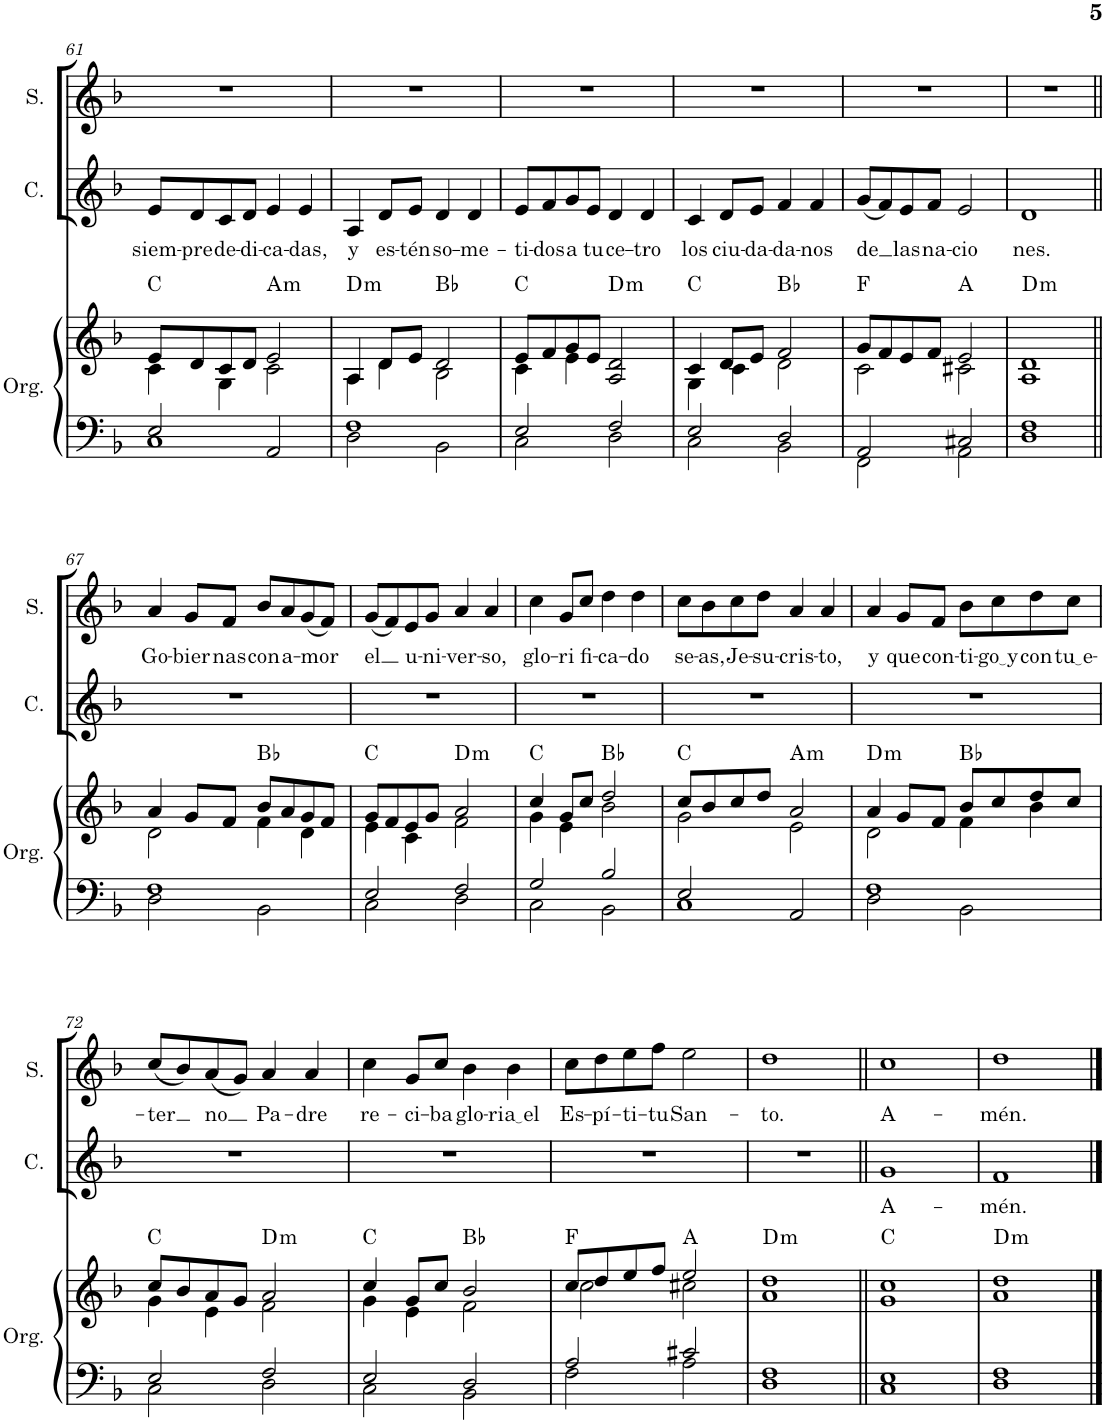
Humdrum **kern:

**kern	**kern	**harte	**kern	**text	**kern	**text
*part3	*part3	*part3	*part2	*part2	*part1	*part1
*staff4	*staff3	*	*staff2	*staff2	*staff1	*staff1
*I"Órgano	*	*	*I"Contralto	*	*I"Soprano	*
*	*	*	*I'C.	*	*I'S.	*
!!LO:PB:g=z
*clefF4	*clefG2	*	*clefG2	*	*clefG2	*
*k[b-]	*k[b-]	*	*k[b-]	*	*k[b-]	*
*M4/4	*M4/4	*	*M4/4	*	*M4/4	*
=61	=61	=61	=61	=61	=61	=61
*^	*^	*	*	*	*	*
!	!	!	!	!	!	!LO:LY:b	!	!
2E/	1C	8e/L	4c\	C:maj	8e/L	siem-	1r	.
!	!	!	!	!	!	!LO:LY:b	!	!
.	.	8d/	.	.	8d/	-pre	.	.
!	!	!	!	!	!	!LO:LY:b	!	!
.	.	8c/	4G\	.	8c/	de-	.	.
!	!	!	!	!	!	!LO:LY:b	!	!
.	.	8d/J	.	.	8d/J	-di-	.	.
!	!	!	!	!LO:H:kt=m	!	!LO:LY:b	!	!
2AA/	.	2e/	2c\	A:min	4e/	-ca-	.	.
!	!	!	!	!	!	!LO:LY:b	!	!
.	.	.	.	.	4e/	-das,	.	.
=62	=62	=62	=62	=62	=62	=62	=62	=62
!	!	!	!	!LO:H:kt=m	!	!LO:LY:b	!	!
1F	2D\	4A/	4A\	D:min	4A/	y	1r	.
!	!	!	!	!	!	!LO:LY:b	!	!
.	.	8d/L	4d\	.	8d/L	es-	.	.
!	!	!	!	!	!	!LO:LY:b	!	!
.	.	8e/J	.	.	8e/J	-tén	.	.
!	!	!	!	!	!	!LO:LY:b	!	!
.	2BB-\	2d/	2B-\	Bb:maj	4d/	so-	.	.
!	!	!	!	!	!	!LO:LY:b	!	!
.	.	.	.	.	4d/	-me-	.	.
=63	=63	=63	=63	=63	=63	=63	=63	=63
!	!	!	!	!	!	!LO:LY:b	!	!
2E/	2C\	8e/L	4c\	C:maj	8e/L	-ti-	1r	.
!	!	!	!	!	!	!LO:LY:b	!	!
.	.	8f/	.	.	8f/	-dos	.	.
!	!	!	!	!	!	!LO:LY:b	!	!
.	.	8g/	4e\	.	8g/	a	.	.
!	!	!	!	!	!	!LO:LY:b	!	!
.	.	8e/J	.	.	8e/J	tu	.	.
!	!	!	!	!LO:H:kt=m	!	!LO:LY:b	!	!
2F/	2D\	2A/ 2d/	2ryy	D:min	4d/	ce-	.	.
!	!	!	!	!	!	!LO:LY:b	!	!
.	.	.	.	.	4d/	-tro	.	.
=64	=64	=64	=64	=64	=64	=64	=64	=64
!	!	!	!	!	!	!LO:LY:b	!	!
2E/	2C\	4c/	4G\	C:maj	4c/	los	1r	.
!	!	!	!	!	!	!LO:LY:b	!	!
.	.	8d/L	4c\	.	8d/L	ciu-	.	.
!	!	!	!	!	!	!LO:LY:b	!	!
.	.	8e/J	.	.	8e/J	-da-	.	.
!	!	!	!	!	!	!LO:LY:b	!	!
2D/	2BB-\	2f/	2d\	Bb:maj	4f/	-da-	.	.
!	!	!	!	!	!	!LO:LY:b	!	!
.	.	.	.	.	4f/	-nos	.	.
=65	=65	=65	=65	=65	=65	=65	=65	=65
!	!	!	!	!	!	!LO:LY:b	!	!
2AA/	2FF\	8g/L	2c\	F:maj	(8g/L	de	1r	.
.	.	8f/	.	.	8f/)	.	.	.
!	!	!	!	!	!	!LO:LY:b	!	!
.	.	8e/	.	.	8e/	las	.	.
!	!	!	!	!	!	!LO:LY:b	!	!
.	.	8f/J	.	.	8f/J	na-	.	.
!	!	!	!	!	!	!LO:LY:b	!	!
2C#X/	2AA\	2e/	2c#X\	A:maj	2e/	-cio	.	.
=66	=66	=66	=66	=66	=66	=66	=66	=66
!	!	!	!	!LO:H:kt=m	!	!LO:LY:b	!	!
1F	1D	1d	1A	D:min	1d	-nes.	1r	.
!!LO:LB:g=z
=67||	=67||	=67||	=67||	=67||	=67||	=67||	=67||	=67||
!	!	!	!	!	!	!	!	!LO:LY:b
1F	2D\	4a/	2d\	.	1r	.	4a/	Go-
!	!	!	!	!	!	!	!	!LO:LY:b
.	.	8g/L	.	.	.	.	8g/L	-bier
!	!	!	!	!	!	!	!	!LO:LY:b
.	.	8f/J	.	.	.	.	8f/J	-nas
!	!	!	!	!	!	!	!	!LO:LY:b
.	2BB-\	8b-/L	4f\	Bb:maj	.	.	8b-/L	con
!	!	!	!	!	!	!	!	!LO:LY:b
.	.	8a/	.	.	.	.	8a/	a-
!	!	!	!	!	!	!	!	!LO:LY:b
.	.	8g/	4d\	.	.	.	(8g/	-mor
.	.	8f/J	.	.	.	.	8f/J)	.
=68	=68	=68	=68	=68	=68	=68	=68	=68
!	!	!	!	!	!	!	!	!LO:LY:b
2E/	2C\	8g/L	4e\	C:maj	1r	.	(8g/L	el
.	.	8f/	.	.	.	.	8f/)	.
!	!	!	!	!	!	!	!	!LO:LY:b
.	.	8e/	4c\	.	.	.	8e/	u-
!	!	!	!	!	!	!	!	!LO:LY:b
.	.	8g/J	.	.	.	.	8g/J	-ni-
!	!	!	!	!LO:H:kt=m	!	!	!	!LO:LY:b
2F/	2D\	2a/	2f\	D:min	.	.	4a/	-ver-
!	!	!	!	!	!	!	!	!LO:LY:b
.	.	.	.	.	.	.	4a/	-so,
=69	=69	=69	=69	=69	=69	=69	=69	=69
!	!	!	!	!	!	!	!	!LO:LY:b
2G/	2C\	4cc/	4g\	C:maj	1r	.	4cc\	glo-
!	!	!	!	!	!	!	!	!LO:LY:b
.	.	8g/L	4e\	.	.	.	8g/L	-ri
!	!	!	!	!	!	!	!	!LO:LY:b
.	.	8cc/J	.	.	.	.	8cc/J	-fi-
!	!	!	!	!	!	!	!	!LO:LY:b
2B-/	2BB-\	2dd/	2b-\	Bb:maj	.	.	4dd\	-ca-
!	!	!	!	!	!	!	!	!LO:LY:b
.	.	.	.	.	.	.	4dd\	-do
=70	=70	=70	=70	=70	=70	=70	=70	=70
!	!	!	!	!	!	!	!	!LO:LY:b
2E/	1C	8cc/L	2g\	C:maj	1r	.	8cc\L	se-
!	!	!	!	!	!	!	!	!LO:LY:b
.	.	8b-/	.	.	.	.	8b-\	-as,
!	!	!	!	!	!	!	!	!LO:LY:b
.	.	8cc/	.	.	.	.	8cc\	Je-
!	!	!	!	!	!	!	!	!LO:LY:b
.	.	8dd/J	.	.	.	.	8dd\J	-su-
!	!	!	!	!LO:H:kt=m	!	!	!	!LO:LY:b
2AA/	.	2a/	2e\	A:min	.	.	4a/	-cris-
!	!	!	!	!	!	!	!	!LO:LY:b
.	.	.	.	.	.	.	4a/	-to,
=71	=71	=71	=71	=71	=71	=71	=71	=71
!	!	!	!	!LO:H:kt=m	!	!	!	!LO:LY:b
1F	2D\	4a/	2d\	D:min	1r	.	4a/	y
!	!	!	!	!	!	!	!	!LO:LY:b
.	.	8g/L	.	.	.	.	8g/L	que
!	!	!	!	!	!	!	!	!LO:LY:b
.	.	8f/J	.	.	.	.	8f/J	con-
!	!	!	!	!	!	!	!	!LO:LY:b
.	2BB-\	8b-/L	4f\	Bb:maj	.	.	8b-\L	-ti-
!	!	!	!	!	!	!	!	!LO:LY:b
.	.	8cc/	.	.	.	.	8cc\	go y
!	!	!	!	!	!	!	!	!LO:LY:b
.	.	8dd/	4b-\	.	.	.	8dd\	con
!	!	!	!	!	!	!	!	!LO:LY:b
.	.	8cc/J	.	.	.	.	8cc\J	tu e
!!LO:LB:g=z
=72	=72	=72	=72	=72	=72	=72	=72	=72
!	!	!	!	!	!	!	!	!LO:LY:b
2E/	2C\	8cc/L	4g\	C:maj	1r	.	(8cc/L	-ter
.	.	8b-/	.	.	.	.	8b-/)	.
!	!	!	!	!	!	!	!	!LO:LY:b
.	.	8a/	4e\	.	.	.	(8a/	no
.	.	8g/J	.	.	.	.	8g/J)	.
!	!	!	!	!LO:H:kt=m	!	!	!	!LO:LY:b
2F/	2D\	2a/	2f\	D:min	.	.	4a/	Pa-
!	!	!	!	!	!	!	!	!LO:LY:b
.	.	.	.	.	.	.	4a/	-dre
=73	=73	=73	=73	=73	=73	=73	=73	=73
!	!	!	!	!	!	!	!	!LO:LY:b
2E/	2C\	4cc/	4g\	C:maj	1r	.	4cc\	re-
!	!	!	!	!	!	!	!	!LO:LY:b
.	.	8g/L	4e\	.	.	.	8g/L	-ci-
!	!	!	!	!	!	!	!	!LO:LY:b
.	.	8cc/J	.	.	.	.	8cc/J	-ba
!	!	!	!	!	!	!	!	!LO:LY:b
2D/	2BB-\	2b-/	2f\	Bb:maj	.	.	4b-\	glo-
!	!	!	!	!	!	!	!	!LO:LY:b
.	.	.	.	.	.	.	4b-\	ria el
=74	=74	=74	=74	=74	=74	=74	=74	=74
!	!	!	!	!	!	!	!	!LO:LY:b
2A/	2F\	8cc/L	2cc\	F:maj	1r	.	8cc\L	Es-
!	!	!	!	!	!	!	!	!LO:LY:b
.	.	8dd/	.	.	.	.	8dd\	-pí-
!	!	!	!	!	!	!	!	!LO:LY:b
.	.	8ee/	.	.	.	.	8ee\	-ti-
!	!	!	!	!	!	!	!	!LO:LY:b
.	.	8ff/J	.	.	.	.	8ff\J	-tu
!	!	!	!	!	!	!	!	!LO:LY:b
2c#X/	2A\	2ee/	2cc#X\	A:maj	.	.	2ee\	San-
=75	=75	=75	=75	=75	=75	=75	=75	=75
!	!	!	!	!LO:H:kt=m	!	!	!	!LO:LY:b
*	*	*v	*v	*	*	*	*	*
1F	1D	1a 1dd	D:min	1r	.	1dd	-to.
=76||	=76||	=76||	=76||	=76||	=76||	=76||	=76||
*	*	*^	*	*	*	*	*
!	!	!	!	!	!	!LO:LY:b	!	!LO:LY:b
*v	*v	*	*	*	*	*	*	*
1C 1E	1cc	1g	C:maj	1g	A-	1cc	A-
=77	=77	=77	=77	=77	=77	=77	=77
!	!	!	!LO:H:kt=m	!	!LO:LY:b	!	!LO:LY:b
1D 1F	1dd	1a	D:min	1f	-mén.	1dd	-mén.
*	*v	*v	*	*	*	*	*
==	==	==	==	==	==	==
*-	*-	*-	*-	*-	*-	*-
